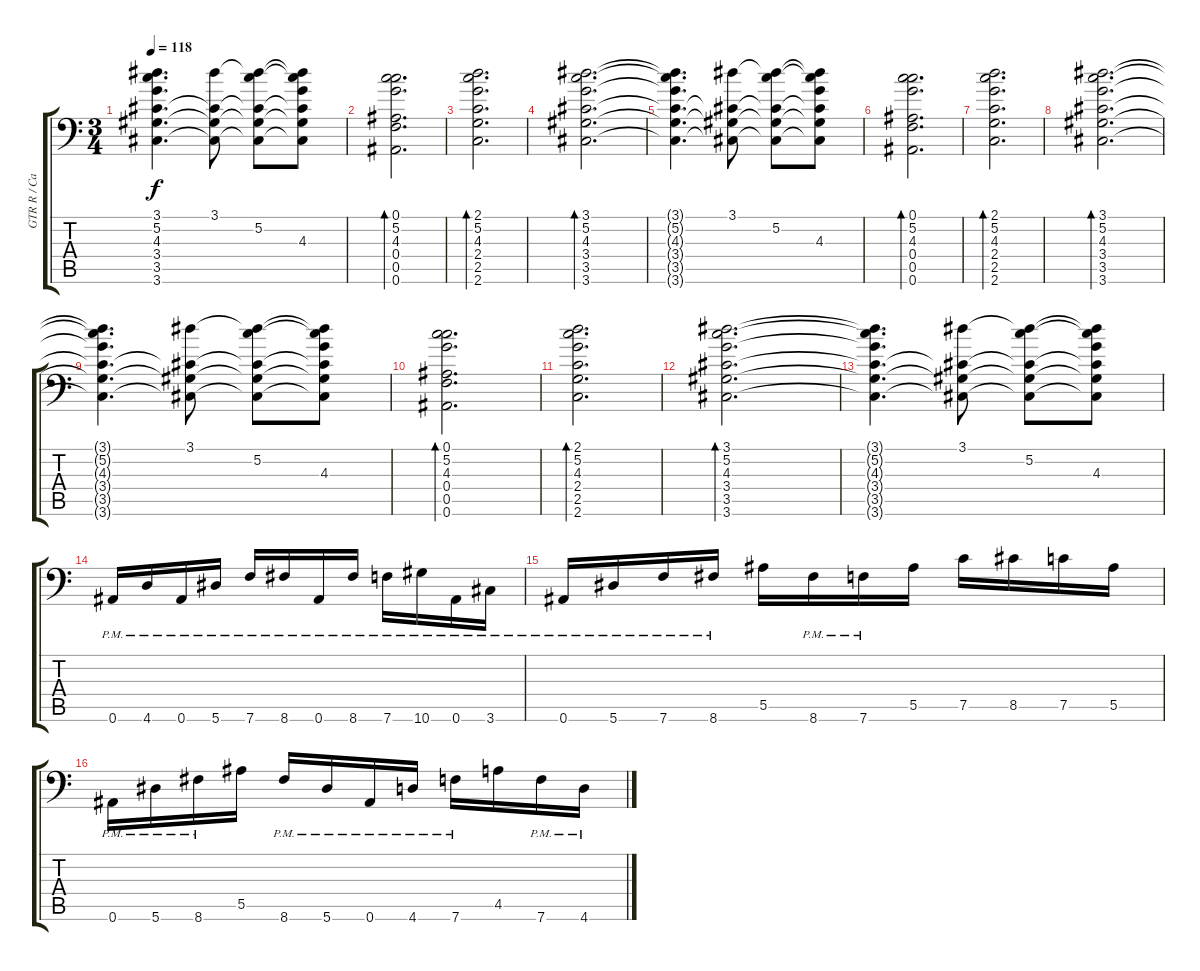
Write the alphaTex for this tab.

\track ("GTR R / Carlos" "GTR R / Ca") {instrument distortionguitar}
\staff {score tabs}
\tuning (C4 G3 Eb3 Bb2 F2 Bb1) {hide}
\ts (3 4)
\tempo 118
\clef f4
\ks c
(3.1{t} 5.2{t} 4.3{t} 3.4{t} 3.5{t} 3.6{t}).4{d dy f} (3.1 3.4{t} 3.5{t} 3.6{t}).8 (3.1{t} 5.2 3.4{t} 3.5{t} 3.6{t}).8 (3.1{t} 5.2{t} 4.3 3.4{t} 3.5{t} 3.6{t}).8 |
(0.1 5.2 4.3 0.4 0.5 0.6).2{d bd 240} |
(2.1 5.2 4.3 2.4 2.5 2.6).2{d bd 240} |
(3.1 5.2 4.3 3.4 3.5 3.6).2{d bd 240} |
(3.1{t} 5.2{t} 4.3{t} 3.4{t} 3.5{t} 3.6{t}).4{d} (3.1 3.4{t} 3.5{t} 3.6{t}).8 (3.1{t} 5.2 3.4{t} 3.5{t} 3.6{t}).8 (3.1{t} 5.2{t} 4.3 3.4{t} 3.5{t} 3.6{t}).8 |
(0.1 5.2 4.3 0.4 0.5 0.6).2{d bd 240} |
(2.1 5.2 4.3 2.4 2.5 2.6).2{d bd 240} |
(3.1 5.2 4.3 3.4 3.5 3.6).2{d bd 240} |
(3.1{t} 5.2{t} 4.3{t} 3.4{t} 3.5{t} 3.6{t}).4{d} (3.1 3.4{t} 3.5{t} 3.6{t}).8 (3.1{t} 5.2 3.4{t} 3.5{t} 3.6{t}).8 (3.1{t} 5.2{t} 4.3 3.4{t} 3.5{t} 3.6{t}).8 |
(0.1 5.2 4.3 0.4 0.5 0.6).2{d bd 240} |
(2.1 5.2 4.3 2.4 2.5 2.6).2{d bd 240} |
(3.1 5.2 4.3 3.4 3.5 3.6).2{d bd 240} |
(3.1{t} 5.2{t} 4.3{t} 3.4{t} 3.5{t} 3.6{t}).4{d} (3.1 3.4{t} 3.5{t} 3.6{t}).8 (3.1{t} 5.2 3.4{t} 3.5{t} 3.6{t}).8 (3.1{t} 5.2{t} 4.3 3.4{t} 3.5{t} 3.6{t}).8 |
0.6{pm}.16 4.6{pm}.16 0.6{pm}.16 5.6{pm}.16 7.6{pm}.16 8.6{pm}.16 0.6{pm}.16 8.6{pm}.16 7.6{pm}.16 10.6{pm}.16 0.6{pm}.16 3.6{pm}.16 |
0.6{pm}.16 5.6{pm}.16 7.6{pm}.16 8.6{pm}.16 5.5.16 8.6{pm}.16 7.6{pm}.16 5.5.16 7.5.16 8.5.16 7.5.16 5.5.16 |
0.6{pm}.16 5.6{pm}.16 8.6{pm}.16 5.5.16 8.6{pm}.16 5.6{pm}.16 0.6{pm}.16 4.6{pm}.16 7.6{pm}.16 4.5.16 7.6{pm}.16 4.6{pm}.16
